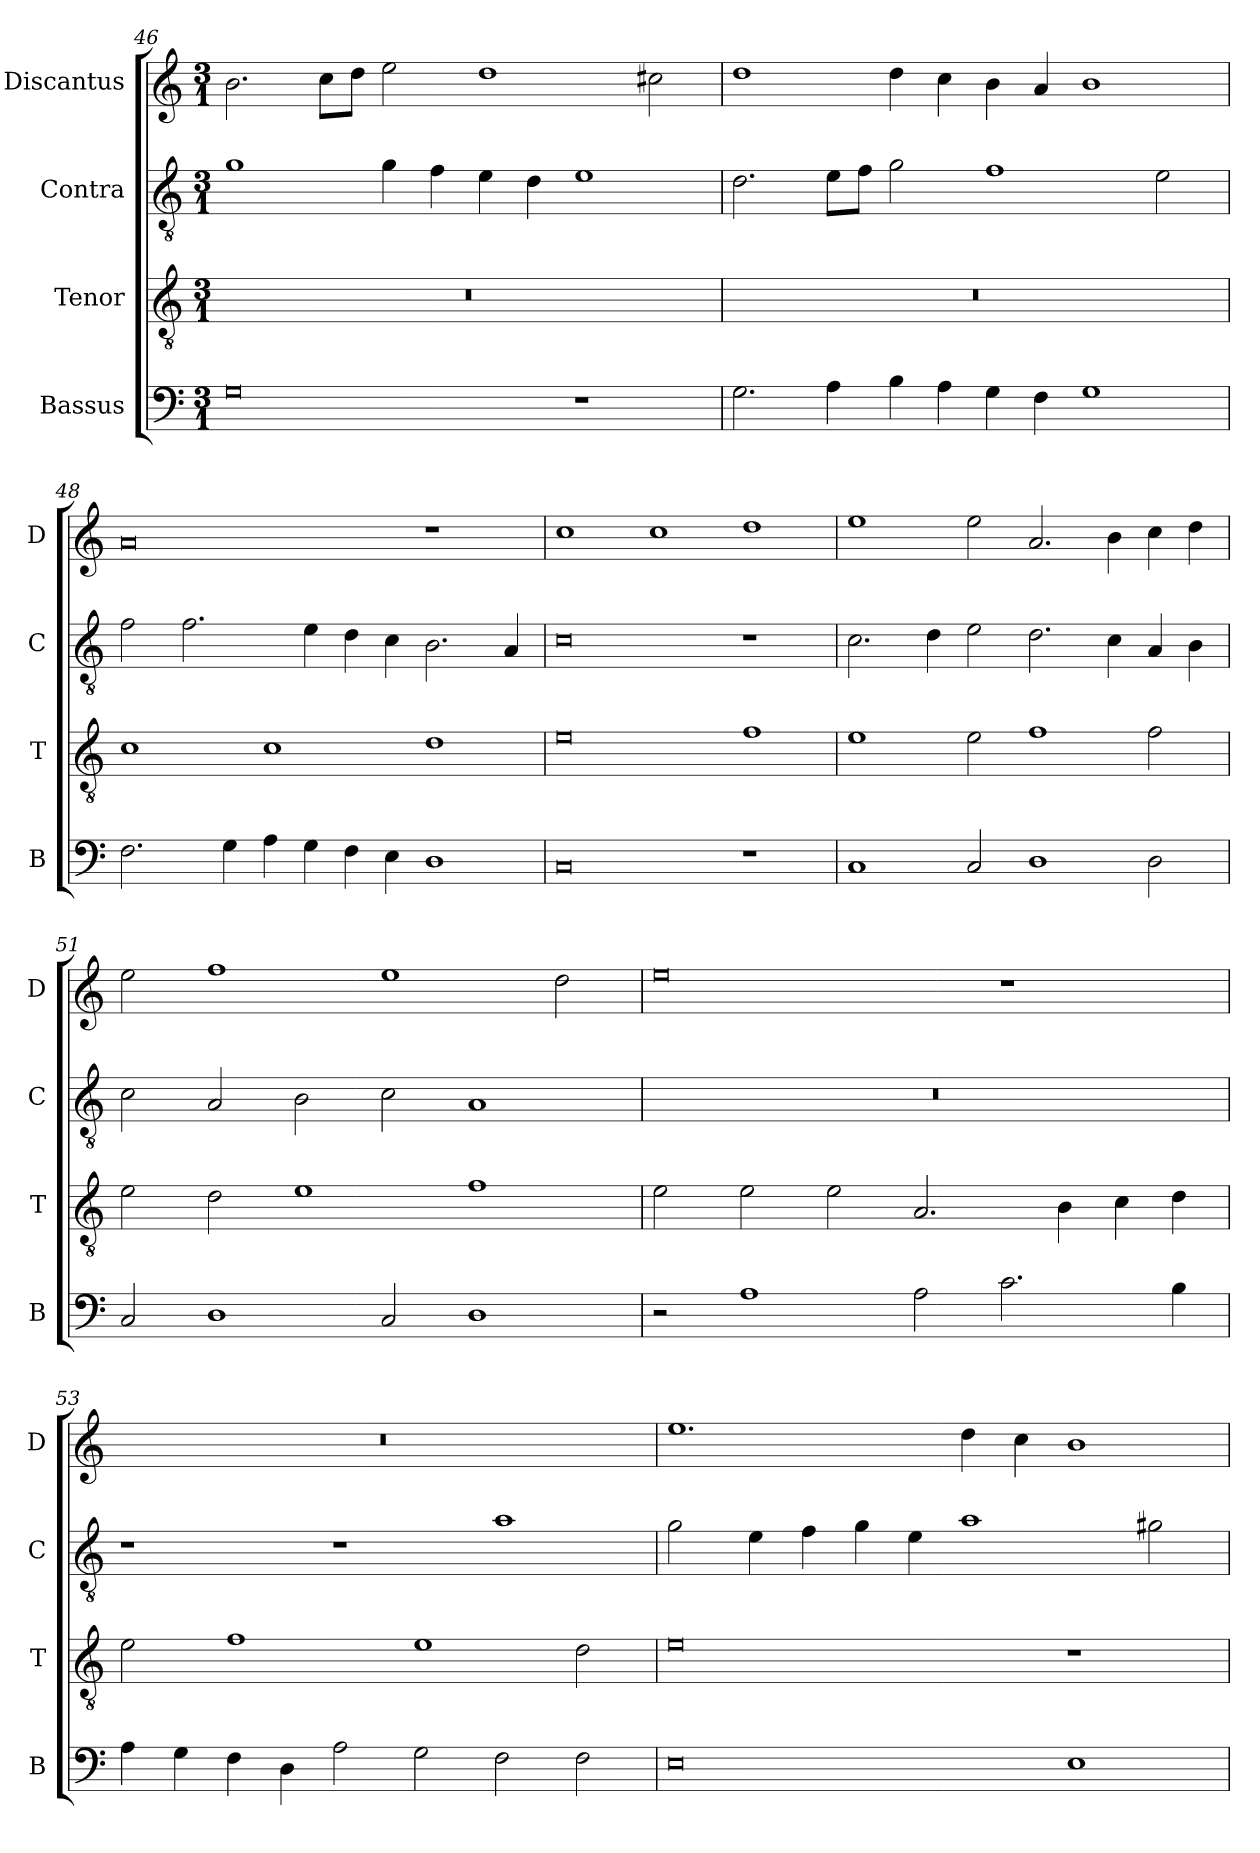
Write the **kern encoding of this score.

**kern	**kern	**kern	**kern
*part4	*part3	*part2	*part1
*staff4	*staff3	*staff2	*staff1
*I"Bassus	*I"Tenor	*I"Contra	*I"Discantus
*I'B	*I'T	*I'C	*I'D
*clefF4	*clefGv2	*clefGv2	*clefG2
*k[]	*k[]	*k[]	*k[]
*M3/1	*M3/1	*M3/1	*M3/1
=46	=46	=46	=46
0G	0.r	1g	2.b\
.	.	.	8cc\L
.	.	.	8dd\J
.	.	4g\	2ee\
.	.	4f\	.
.	.	4e\	1dd
.	.	4d\	.
1r	.	1e	.
.	.	.	2cc#X\
=47	=47	=47	=47
2.G\	0.r	2.d\	1dd
4A\	.	8e\L	.
.	.	8f\J	.
4B\	.	2g\	4dd\
4A\	.	.	4cc\
4G\	.	1f	4b\
4F\	.	.	4a/
1G	.	.	1b
.	.	2e\	.
=48	=48	=48	=48
2.F\	1c	2f\	0a
.	.	2.f\	.
4G\	.	.	.
4A\	1c	.	.
4G\	.	4e\	.
4F\	.	4d\	.
4E\	.	4c\	.
1D	1d	2.B\	1r
.	.	4A/	.
=49	=49	=49	=49
0C	0e	0c	1cc
.	.	.	1cc
1r	1f	1r	1dd
=50	=50	=50	=50
1C	1e	2.c\	1ee
.	.	4d\	.
2C/	2e\	2e\	2ee\
1D	1f	2.d\	2.a/
.	.	4c\	4b\
2D\	2f\	4A/	4cc\
.	.	4B\	4dd\
=51	=51	=51	=51
2C/	2e\	2c\	2ee\
1D	2d\	2A/	1ff
.	1e	2B\	.
2C/	.	2c\	1ee
1D	1f	1A	.
.	.	.	2dd\
=52	=52	=52	=52
2r	2e\	0.r	0ee
1A	2e\	.	.
.	2e\	.	.
2A\	2.A/	.	.
2.c\	.	.	1r
.	4B\	.	.
.	4c\	.	.
4B\	4d\	.	.
=53	=53	=53	=53
4A\	2e\	1r	0.r
4G\	.	.	.
4F\	1f	.	.
4D\	.	.	.
2A\	.	1r	.
2G\	1e	.	.
2F\	.	1a	.
2F\	2d\	.	.
=54	=54	=54	=54
0E	0e	2g\	1.ee
.	.	4e\	.
.	.	4f\	.
.	.	4g\	.
.	.	4e\	.
.	.	1a	4dd\
.	.	.	4cc\
1E	1r	.	1b
.	.	2g#X\	.
=	=	=	=
*-	*-	*-	*-
